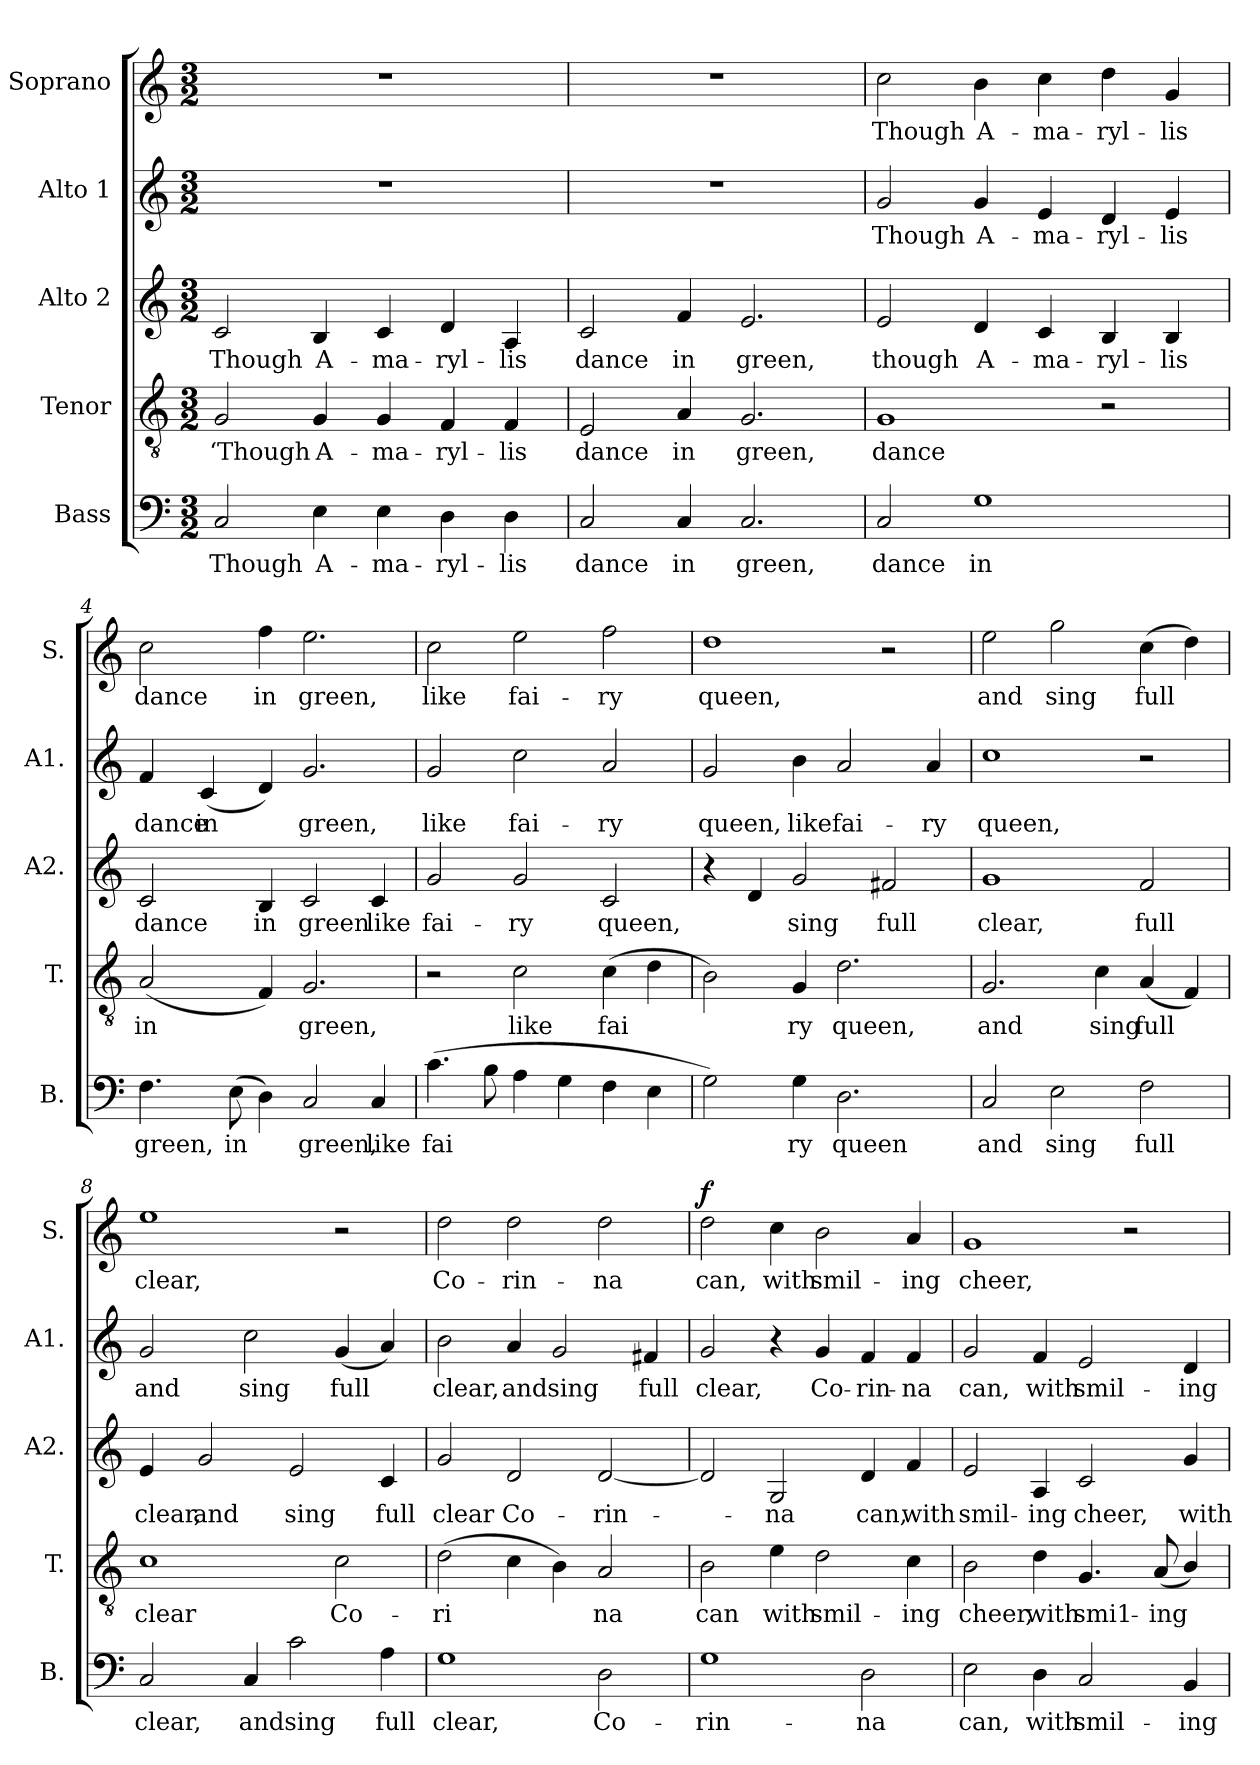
**kern	**text	**kern	**text	**kern	**text	**kern	**text	**kern	**text	**dynam
*part5	*part5	*part4	*part4	*part3	*part3	*part2	*part2	*part1	*part1	*part1
*staff5	*staff5	*staff4	*staff4	*staff3	*staff3	*staff2	*staff2	*staff1	*staff1	*staff1
*I"Bass	*	*I"Tenor	*	*I"Alto 2	*	*I"Alto 1	*	*I"Soprano	*	*
*I'B.	*	*I'T.	*	*I'A2.	*	*I'A1.	*	*I'S.	*	*
*clefF4	*	*clefGv2	*	*clefG2	*	*clefG2	*	*clefG2	*	*
*k[]	*	*k[]	*	*k[]	*	*k[]	*	*k[]	*	*
*M3/2	*	*M3/2	*	*M3/2	*	*M3/2	*	*M3/2	*	*
=1	=1	=1	=1	=1	=1	=1	=1	=1	=1	=1
!	!LO:LY:b	!	!LO:LY:b	!	!LO:LY:b	!	!	!	!	!
2C/	Though	2G/	‘Though	2c/	Though	1.r	.	1.r	.	.
!	!LO:LY:b	!	!LO:LY:b	!	!LO:LY:b	!	!	!	!	!
4E\	A-	4G/	A-	4B/	A-	.	.	.	.	.
!	!LO:LY:b	!	!LO:LY:b	!	!LO:LY:b	!	!	!	!	!
4E\	-ma-	4G/	-ma-	4c/	-ma-	.	.	.	.	.
!	!LO:LY:b	!	!LO:LY:b	!	!LO:LY:b	!	!	!	!	!
4D\	-ryl-	4F/	-ryl-	4d/	-ryl-	.	.	.	.	.
!	!LO:LY:b	!	!LO:LY:b	!	!LO:LY:b	!	!	!	!	!
4D\	-lis	4F/	-lis	4A/	-lis	.	.	.	.	.
=2	=2	=2	=2	=2	=2	=2	=2	=2	=2	=2
!	!LO:LY:b	!	!LO:LY:b	!	!LO:LY:b	!	!	!	!	!
2C/	dance	2E/	dance	2c/	dance	1.r	.	1.r	.	.
!	!LO:LY:b	!	!LO:LY:b	!	!LO:LY:b	!	!	!	!	!
4C/	in	4A/	in	4f/	in	.	.	.	.	.
!	!LO:LY:b	!	!LO:LY:b	!	!LO:LY:b	!	!	!	!	!
2.C/	green,	2.G/	green,	2.e/	green,	.	.	.	.	.
=3	=3	=3	=3	=3	=3	=3	=3	=3	=3	=3
!	!LO:LY:b	!	!LO:LY:b	!	!LO:LY:b	!	!LO:LY:b	!	!LO:LY:b	!
2C/	dance	1G	dance	2e/	though	2g/	Though	2cc\	Though	.
!	!LO:LY:b	!	!	!	!LO:LY:b	!	!LO:LY:b	!	!LO:LY:b	!
1G	in	.	.	4d/	A-	4g/	A-	4b\	A-	.
!	!	!	!	!	!LO:LY:b	!	!LO:LY:b	!	!LO:LY:b	!
.	.	.	.	4c/	-ma-	4e/	-ma-	4cc\	-ma-	.
!	!	!	!	!	!LO:LY:b	!	!LO:LY:b	!	!LO:LY:b	!
.	.	2r	.	4B/	-ryl-	4d/	-ryl-	4dd\	-ryl-	.
!	!	!	!	!	!LO:LY:b	!	!LO:LY:b	!	!LO:LY:b	!
.	.	.	.	4B/	-lis	4e/	-lis	4g/	-lis	.
=4	=4	=4	=4	=4	=4	=4	=4	=4	=4	=4
!	!LO:LY:b	!	!LO:LY:b	!	!LO:LY:b	!	!LO:LY:b	!	!LO:LY:b	!
4.F\	green,	(<2A/	in	2c/	dance	4f/	dance	2cc\	dance	.
!	!	!	!	!	!	!	!LO:LY:b	!	!	!
.	.	.	.	.	.	(<4c/	in	.	.	.
!	!LO:LY:b	!	!	!	!	!	!	!	!	!
(>8E\	in	.	.	.	.	.	.	.	.	.
!	!	!	!	!	!LO:LY:b	!	!	!	!LO:LY:b	!
4D\)	.	4F/)	.	4B/	in	4d/)	.	4ff\	in	.
!	!LO:LY:b	!	!LO:LY:b	!	!LO:LY:b	!	!LO:LY:b	!	!LO:LY:b	!
2C/	green,	2.G/	green,	2c/	green	2.g/	green,	2.ee\	green,	.
!	!LO:LY:b	!	!	!	!LO:LY:b	!	!	!	!	!
4C/	like	.	.	4c/	like	.	.	.	.	.
!!LO:LB:g=z
=5	=5	=5	=5	=5	=5	=5	=5	=5	=5	=5
!	!LO:LY:b	!	!	!	!LO:LY:b	!	!LO:LY:b	!	!LO:LY:b	!
(>4.c\	fai	2r	.	2g/	fai-	2g/	like	2cc\	like	.
8B\	.	.	.	.	.	.	.	.	.	.
!	!	!	!LO:LY:b	!	!LO:LY:b	!	!LO:LY:b	!	!LO:LY:b	!
4A\	.	2c\	like	2g/	-ry	2cc\	fai-	2ee\	fai-	.
4G\	.	.	.	.	.	.	.	.	.	.
!	!	!	!LO:LY:b	!	!LO:LY:b	!	!LO:LY:b	!	!LO:LY:b	!
4F\	.	(>4c\	fai	2c/	queen,	2a/	-ry	2ff\	-ry	.
4E\	.	4d\	.	.	.	.	.	.	.	.
=6	=6	=6	=6	=6	=6	=6	=6	=6	=6	=6
!	!	!	!	!	!	!	!LO:LY:b	!	!LO:LY:b	!
2G\)	.	2B\)	.	4r	.	2g/	queen,	1dd	queen,	.
.	.	.	.	4d/	.	.	.	.	.	.
!	!LO:LY:b	!	!LO:LY:b	!	!LO:LY:b	!	!LO:LY:b	!	!	!
4G\	ry	4G/	ry	2g/	sing	4b\	like	.	.	.
!	!LO:LY:b	!	!LO:LY:b	!	!	!	!LO:LY:b	!	!	!
2.D\	queen	2.d\	queen,	.	.	2a/	fai-	.	.	.
!	!	!	!	!	!LO:LY:b	!	!	!	!	!
.	.	.	.	2f#X/	full	.	.	2r	.	.
!	!	!	!	!	!	!	!LO:LY:b	!	!	!
.	.	.	.	.	.	4a/	-ry	.	.	.
=7	=7	=7	=7	=7	=7	=7	=7	=7	=7	=7
!	!LO:LY:b	!	!LO:LY:b	!	!LO:LY:b	!	!LO:LY:b	!	!LO:LY:b	!
2C/	and	2.G/	and	1g	clear,	1cc	queen,	2ee\	and	.
!	!LO:LY:b	!	!	!	!	!	!	!	!LO:LY:b	!
2E\	sing	.	.	.	.	.	.	2gg\	sing	.
!	!	!	!LO:LY:b	!	!	!	!	!	!	!
.	.	4c\	sing	.	.	.	.	.	.	.
!	!LO:LY:b	!	!LO:LY:b	!	!LO:LY:b	!	!	!	!LO:LY:b	!
2F\	full	(<4A/	full	2f/	full	2r	.	(>4cc\	full	.
.	.	4F/)	.	.	.	.	.	4dd\)	.	.
=8	=8	=8	=8	=8	=8	=8	=8	=8	=8	=8
!	!LO:LY:b	!	!LO:LY:b	!	!LO:LY:b	!	!LO:LY:b	!	!LO:LY:b	!
2C/	clear,	1c	clear	4e/	clear,	2g/	and	1ee	clear,	.
!	!	!	!	!	!LO:LY:b	!	!	!	!	!
.	.	.	.	2g/	and	.	.	.	.	.
!	!LO:LY:b	!	!	!	!	!	!LO:LY:b	!	!	!
4C/	and	.	.	.	.	2cc\	sing	.	.	.
!	!LO:LY:b	!	!	!	!LO:LY:b	!	!	!	!	!
2c\	sing	.	.	2e/	sing	.	.	.	.	.
!	!	!	!LO:LY:b	!	!	!	!LO:LY:b	!	!	!
.	.	2c\	Co-	.	.	(<4g/	full	2r	.	.
!	!LO:LY:b	!	!	!	!LO:LY:b	!	!	!	!	!
4A\	full	.	.	4c/	full	4a/)	.	.	.	.
=9	=9	=9	=9	=9	=9	=9	=9	=9	=9	=9
!	!LO:LY:b	!	!LO:LY:b	!	!LO:LY:b	!	!LO:LY:b	!	!LO:LY:b	!
1G	clear,	(>2d\	-ri	2g/	clear	2b\	clear,	2dd\	Co-	.
!	!	!	!	!	!LO:LY:b	!	!LO:LY:b	!	!LO:LY:b	!
.	.	4c\	.	2d/	Co-	4a/	and	2dd\	-rin-	.
!	!	!	!	!	!	!	!LO:LY:b	!	!	!
.	.	4B\)	.	.	.	2g/	sing	.	.	.
!	!LO:LY:b	!	!LO:LY:b	!	!LO:LY:b	!	!	!	!LO:LY:b	!
2D\	Co-	2A/	na	[2d/	-rin-	.	.	2dd\	-na	.
!	!	!	!	!	!	!	!LO:LY:b	!	!	!
.	.	.	.	.	.	4f#X/	full	.	.	.
!!LO:PB:g=z
=10	=10	=10	=10	=10	=10	=10	=10	=10	=10	=10
!	!LO:LY:b	!	!LO:LY:b	!	!	!	!LO:LY:b	!	!LO:LY:b	!LO:DY:a
1G	-rin-	2B\	can	2d/]	.	2g/	clear,	2dd\	can,	f
!	!	!	!LO:LY:b	!	!LO:LY:b	!	!	!	!LO:LY:b	!
.	.	4e\	with	2G/	-na	4r	.	4cc\	with	.
!	!	!	!LO:LY:b	!	!	!	!LO:LY:b	!	!LO:LY:b	!
.	.	2d\	smil-	.	.	4g/	Co-	2b\	smil-	.
!	!LO:LY:b	!	!	!	!LO:LY:b	!	!LO:LY:b	!	!	!
2D\	-na	.	.	4d/	can,	4f/	-rin-	.	.	.
!	!	!	!LO:LY:b	!	!LO:LY:b	!	!LO:LY:b	!	!LO:LY:b	!
.	.	4c\	-ing	4f/	with	4f/	-na	4a/	-ing	.
=11	=11	=11	=11	=11	=11	=11	=11	=11	=11	=11
!	!LO:LY:b	!	!LO:LY:b	!	!LO:LY:b	!	!LO:LY:b	!	!LO:LY:b	!
2E\	can,	2B\	cheer,	2e/	smil-	2g/	can,	1g	cheer,	.
!	!LO:LY:b	!	!LO:LY:b	!	!LO:LY:b	!	!LO:LY:b	!	!	!
4D\	with	4d\	with	4A/	-ing	4f/	with	.	.	.
!	!LO:LY:b	!	!LO:LY:b	!	!LO:LY:b	!	!LO:LY:b	!	!	!
2C/	smil-	4.G/	smi1-	2c/	cheer,	2e/	smil-	.	.	.
.	.	.	.	.	.	.	.	2r	.	.
!	!	!	!LO:LY:b	!	!	!	!	!	!	!
.	.	(<8A/	-ing	.	.	.	.	.	.	.
!	!LO:LY:b	!	!	!	!LO:LY:b	!	!LO:LY:b	!	!	!
4BB/	-ing	4B/)	.	4g/	with	4d/	-ing	.	.	.
=	=	=	=	=	=	=	=	=	=	=
*-	*-	*-	*-	*-	*-	*-	*-	*-	*-	*-
